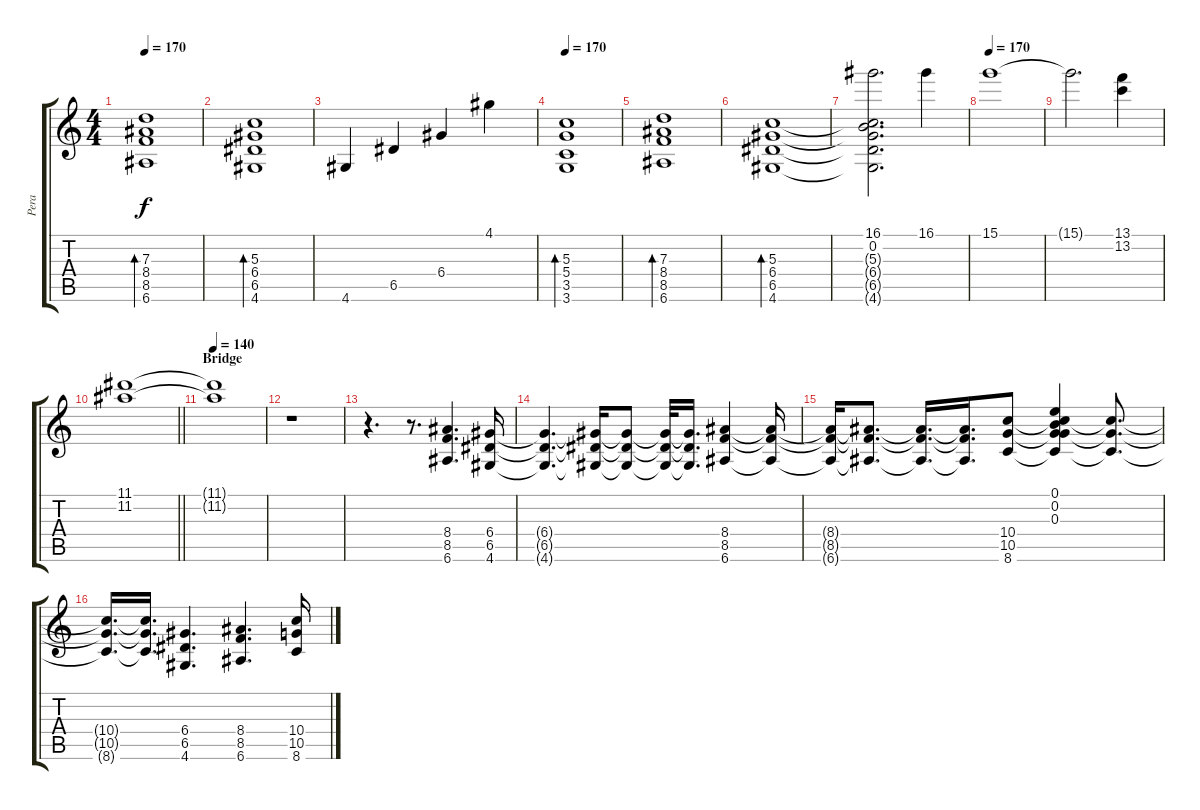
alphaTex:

\track ("Pera" "Pera") {instrument overdrivenguitar}
\staff {score tabs}
\tuning (E4 B3 G3 D3 A2 E2) {hide}
\ts (4 4)
\tempo 170
\clef g2
\ks c
(7.3 8.4 8.5 6.6).1{bd 240 dy f} |
(5.3 6.4 6.5 4.6).1{bd 240} |
4.6.4{volume 16} 6.5.4 6.4.4 4.1.4 |
\tempo 170
(5.3 5.4 3.5 3.6).1{bd 240 volume 0} |
(7.3 8.4 8.5 6.6).1{bd 240} |
(5.3 6.4 6.5 4.6).1{bd 240} |
(16.1 0.2 5.3{t} 6.4{t} 6.5{t} 4.6{t}).2{d} 16.1.4{volume 16 instrument distortionguitar} |
\tempo 170
15.1.1 |
15.1{t}.2{d} (13.1 13.2).4 |
\barLineRight lightlight
(11.1 11.2).1 |
\section ("" "Bridge")
\tempo 140
(11.1{t} 11.2{t}).1 |
r.1 |
r.4{d} r.8{d} (8.4 8.5 6.6).4{d} (6.4 6.5 4.6).16 |
(6.4{t} 6.5{t} 4.6{t}).4{d} (6.4{t} 6.5{t} 4.6{t}).16 (6.4{t} 6.5{t} 4.6{t}).8 (6.4{t} 6.5{t} 4.6{t}).32 (6.4{t} 6.5{t} 4.6{t}).16{d} (8.4 8.5 6.6).4 (8.4{t} 8.5{t} 6.6{t}).16 |
(8.4{t} 8.5{t} 6.6{t}).16 (8.4{t} 8.5{t} 6.6{t}).8{d} (8.4{t} 8.5{t} 6.6{t}).16{d} (8.4{t} 8.5{t} 6.6{t}).16{d} (10.4 10.5 8.6).8 (0.1 0.2 0.3 10.4{t} 10.5{t} 8.6{t}).4 (10.4{t} 10.5{t} 8.6{t}).8{d} |
(10.4{t} 10.5{t} 8.6{t}).16{d} (10.4{t} 10.5{t} 8.6{t}).16{d} (6.4 6.5 4.6).4{d} (8.4 8.5 6.6).4{d} (10.4 10.5 8.6).16
